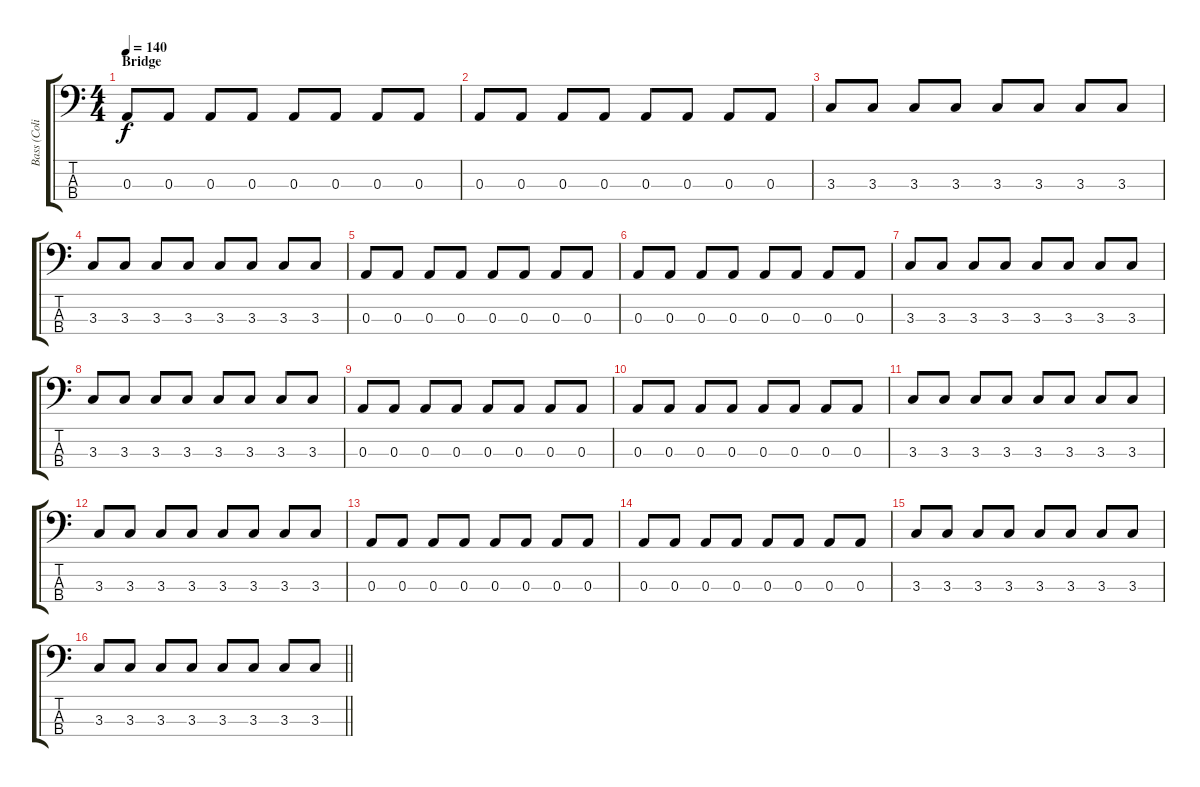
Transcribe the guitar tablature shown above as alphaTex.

\track ("Bass (Colin GreenWood)" "Bass (Coli") {instrument electricbassfinger}
\staff {score tabs}
\tuning (G2 D2 A1 E1) {hide}
\ts (4 4)
\section ("" "Bridge")
\tempo 140
\clef f4
\ks c
0.3.8{dy f} 0.3.8 0.3.8 0.3.8 0.3.8 0.3.8 0.3.8 0.3.8 |
0.3.8 0.3.8 0.3.8 0.3.8 0.3.8 0.3.8 0.3.8 0.3.8 |
3.3.8 3.3.8 3.3.8 3.3.8 3.3.8 3.3.8 3.3.8 3.3.8 |
3.3.8 3.3.8 3.3.8 3.3.8 3.3.8 3.3.8 3.3.8 3.3.8 |
0.3.8 0.3.8 0.3.8 0.3.8 0.3.8 0.3.8 0.3.8 0.3.8 |
0.3.8 0.3.8 0.3.8 0.3.8 0.3.8 0.3.8 0.3.8 0.3.8 |
3.3.8 3.3.8 3.3.8 3.3.8 3.3.8 3.3.8 3.3.8 3.3.8 |
3.3.8 3.3.8 3.3.8 3.3.8 3.3.8 3.3.8 3.3.8 3.3.8 |
0.3.8 0.3.8 0.3.8 0.3.8 0.3.8 0.3.8 0.3.8 0.3.8 |
0.3.8 0.3.8 0.3.8 0.3.8 0.3.8 0.3.8 0.3.8 0.3.8 |
3.3.8 3.3.8 3.3.8 3.3.8 3.3.8 3.3.8 3.3.8 3.3.8 |
3.3.8 3.3.8 3.3.8 3.3.8 3.3.8 3.3.8 3.3.8 3.3.8 |
0.3.8 0.3.8 0.3.8 0.3.8 0.3.8 0.3.8 0.3.8 0.3.8 |
0.3.8 0.3.8 0.3.8 0.3.8 0.3.8 0.3.8 0.3.8 0.3.8 |
3.3.8 3.3.8 3.3.8 3.3.8 3.3.8 3.3.8 3.3.8 3.3.8 |
\barLineRight lightlight
3.3.8 3.3.8 3.3.8 3.3.8 3.3.8 3.3.8 3.3.8 3.3.8
